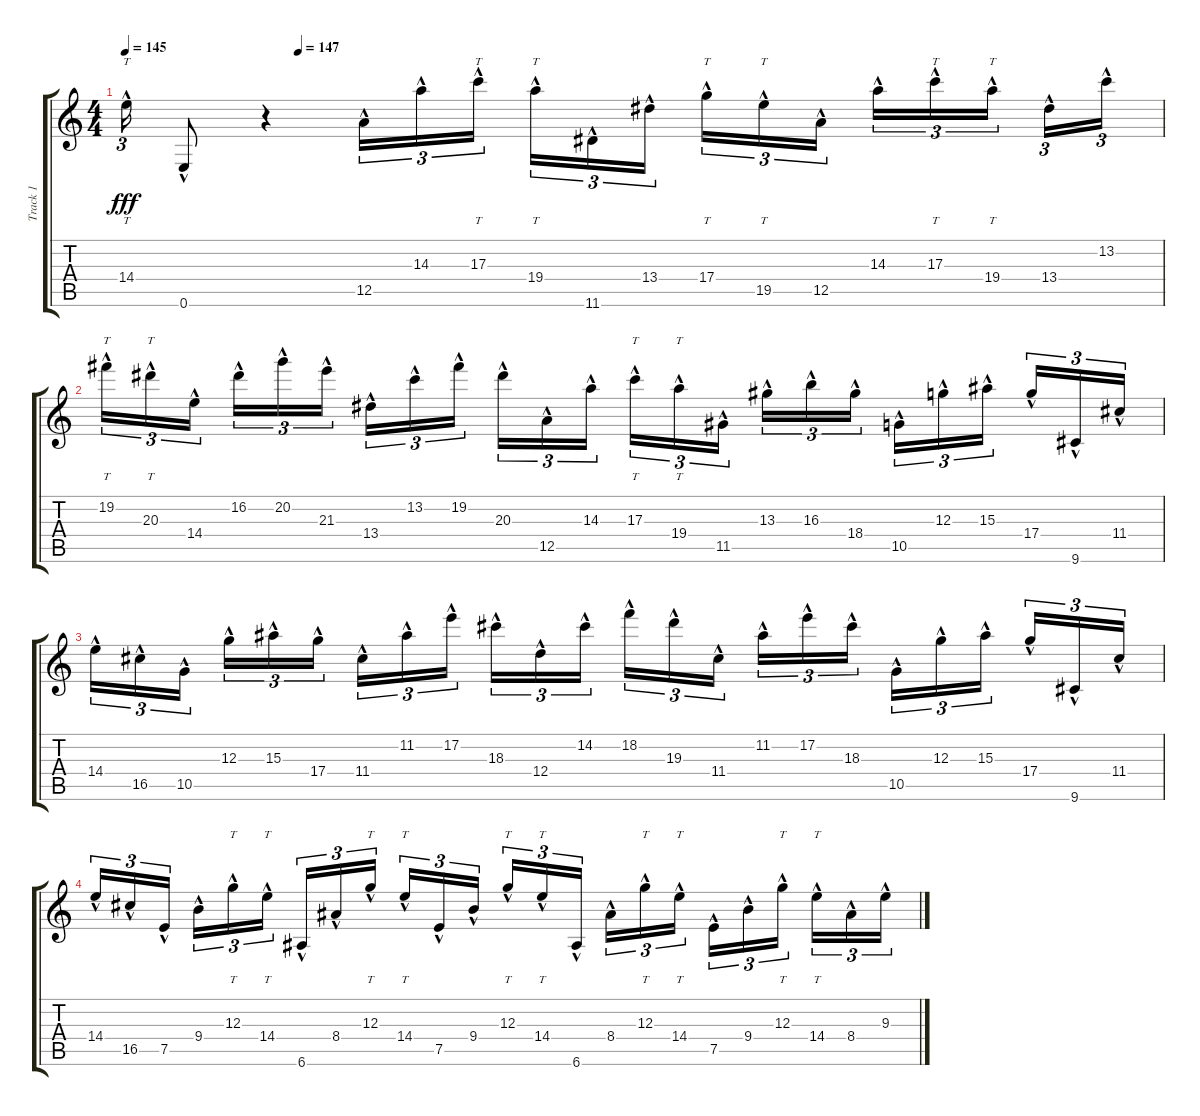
\track ("Track 1" "Track 1") {instrument overdrivenguitar}
\staff {score tabs}
\tuning (E4 B3 G3 D3 A2 E2) {hide}
\ts (4 4)
\tempo 145
\tempo (147 0.16666666666666666)
\clef g2
\ks c
14.4{hac}.16{tt tu (3 2) dy fff} 0.6{hac}.8 r.4 12.5{hac}.16{tu (3 2)} 14.3{hac}.16{tu (3 2)} 17.3{hac}.16{tt tu (3 2) beam splitsecondary} 19.4{hac}.16{tt tu (3 2)} 11.6{hac}.16{tu (3 2)} 13.4{hac}.16{tu (3 2) beam splitsecondary} 17.4{hac}.16{tt tu (3 2)} 19.5{hac}.16{tt tu (3 2)} 12.5{hac}.16{tu (3 2) beam splitsecondary} 14.3{hac}.16{tu (3 2)} 17.3{hac}.16{tt tu (3 2)} 19.4{hac}.16{tt tu (3 2) beam splitsecondary} 13.4{hac}.16{tu (3 2)} 13.2{hac}.16{tu (3 2)} |
19.2{hac}.16{tt tu (3 2)} 20.3{hac}.16{tt tu (3 2)} 14.4{hac}.16{tu (3 2) beam splitsecondary} 16.2{hac}.16{tu (3 2)} 20.2{hac}.16{tu (3 2)} 21.3{hac}.16{tu (3 2)} 13.4{hac}.16{tu (3 2)} 13.2{hac}.16{tu (3 2)} 19.2{hac}.16{tu (3 2) beam splitsecondary} 20.3{hac}.16{tu (3 2)} 12.5{hac}.16{tu (3 2)} 14.3{hac}.16{tu (3 2)} 17.3{hac}.16{tt tu (3 2)} 19.4{hac}.16{tt tu (3 2)} 11.5{hac}.16{tu (3 2) beam splitsecondary} 13.3{hac}.16{tu (3 2)} 16.3{hac}.16{tu (3 2)} 18.4{hac}.16{tu (3 2)} 10.5{hac}.16{tu (3 2)} 12.3{hac}.16{tu (3 2)} 15.3{hac}.16{tu (3 2) beam splitsecondary} 17.4{hac}.16{tu (3 2)} 9.6{hac}.16{tu (3 2)} 11.4{hac}.16{tu (3 2)} |
14.4{hac}.16{tu (3 2)} 16.5{hac}.16{tu (3 2)} 10.5{hac}.16{tu (3 2) beam splitsecondary} 12.3{hac}.16{tu (3 2)} 15.3{hac}.16{tu (3 2)} 17.4{hac}.16{tu (3 2)} 11.4{hac}.16{tu (3 2)} 11.2{hac}.16{tu (3 2)} 17.2{hac}.16{tu (3 2) beam splitsecondary} 18.3{hac}.16{tu (3 2)} 12.4{hac}.16{tu (3 2)} 14.2{hac}.16{tu (3 2)} 18.2{hac}.16{tu (3 2)} 19.3{hac}.16{tu (3 2)} 11.4{hac}.16{tu (3 2) beam splitsecondary} 11.2{hac}.16{tu (3 2)} 17.2{hac}.16{tu (3 2)} 18.3{hac}.16{tu (3 2)} 10.5{hac}.16{tu (3 2)} 12.3{hac}.16{tu (3 2)} 15.3{hac}.16{tu (3 2) beam splitsecondary} 17.4{hac}.16{tu (3 2)} 9.6{hac}.16{tu (3 2)} 11.4{hac}.16{tu (3 2)} |
14.4{hac}.16{tu (3 2)} 16.5{hac}.16{tu (3 2)} 7.5{hac}.16{tu (3 2) beam splitsecondary} 9.4{hac}.16{tu (3 2)} 12.3{hac}.16{tt tu (3 2)} 14.4{hac}.16{tt tu (3 2)} 6.6{hac}.16{tu (3 2)} 8.4{hac}.16{tu (3 2)} 12.3{hac}.16{tt tu (3 2) beam splitsecondary} 14.4{hac}.16{tt tu (3 2)} 7.5{hac}.16{tu (3 2)} 9.4{hac}.16{tu (3 2)} 12.3{hac}.16{tt tu (3 2)} 14.4{hac}.16{tt tu (3 2)} 6.6{hac}.16{tu (3 2) beam splitsecondary} 8.4{hac}.16{tu (3 2)} 12.3{hac}.16{tt tu (3 2)} 14.4{hac}.16{tt tu (3 2)} 7.5{hac}.16{tu (3 2)} 9.4{hac}.16{tu (3 2)} 12.3{hac}.16{tt tu (3 2) beam splitsecondary} 14.4{hac}.16{tt tu (3 2)} 8.4{hac}.16{tu (3 2)} 9.3{hac}.16{tu (3 2)}
